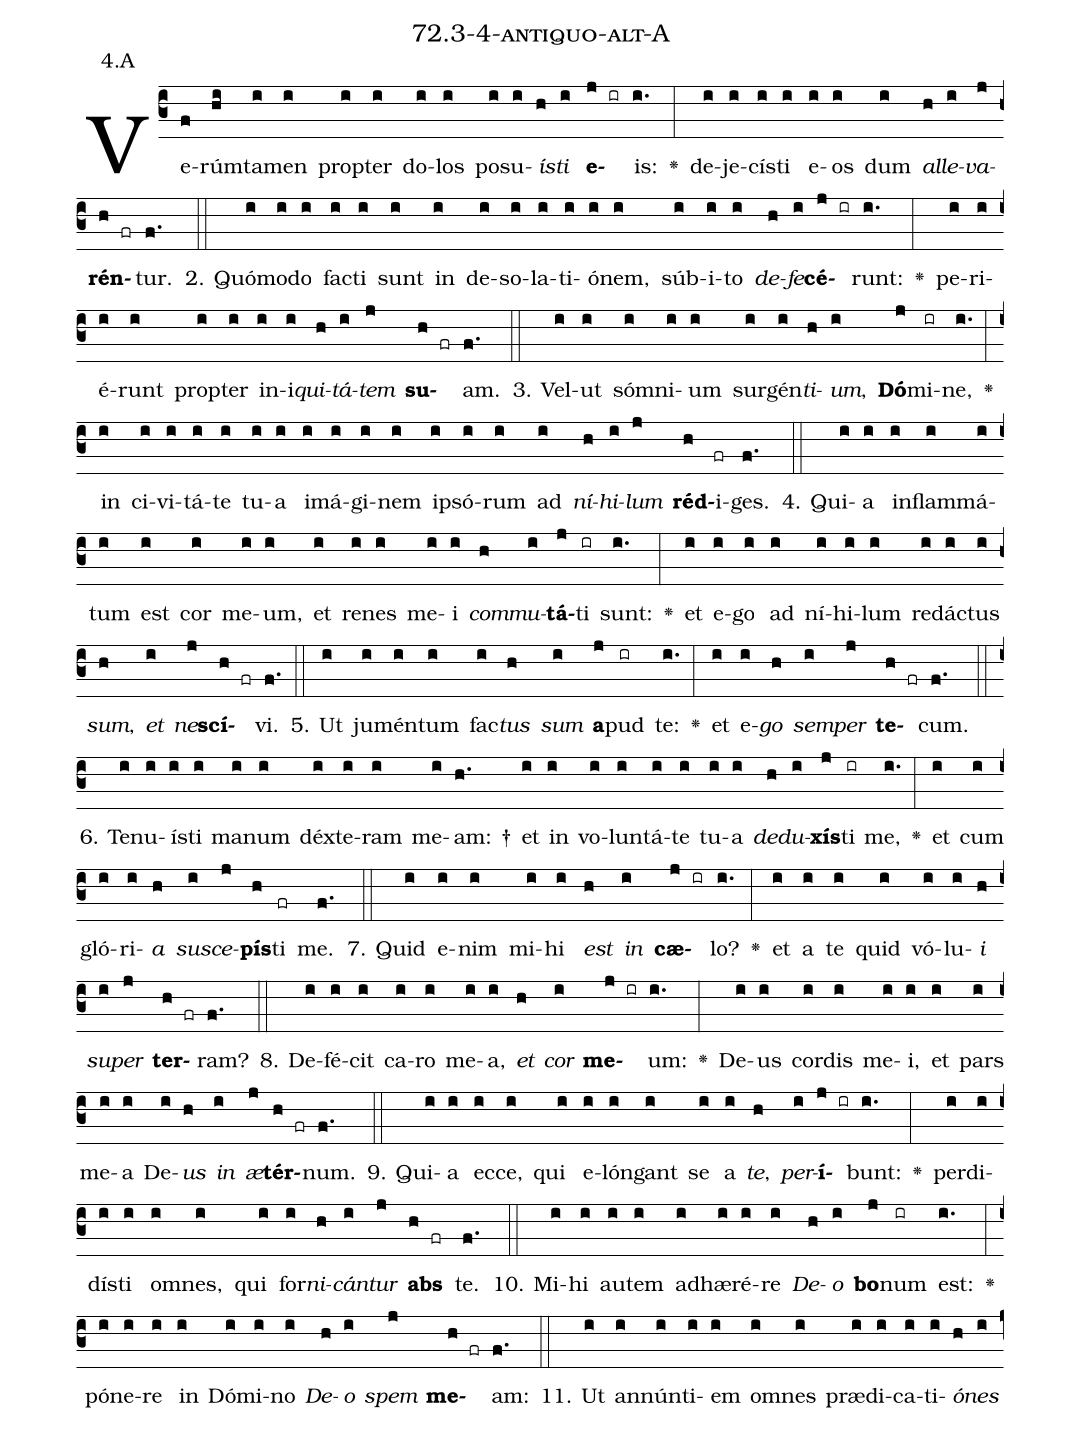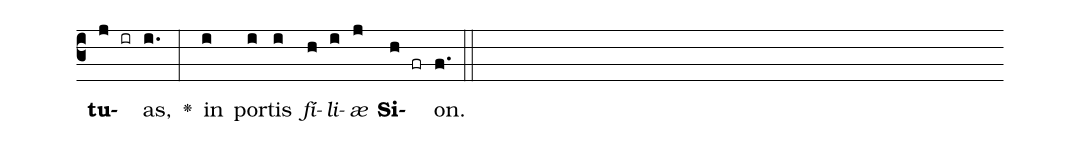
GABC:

name: 72.3-4-antiquo-alt-A;
annotation: 4.A;
%%
(c3)Ve(f)rúm(hi)ta(i)men(i) prop(i)ter(i) do(i)los(i) po(i)su(i)<i>ís</i>(h)<i>ti</i>(i) <b>e</b>(j ir)is:(i.) <v>\greheightstar</v>(:) de(i)je(i)cís(i)ti(i) e(i)os(i) dum(i) <i>al</i>(h)<i>le</i>(i)<i>va</i>(j)<b>rén</b>(h fr)tur.(f.) (::)
2. Quó(i)mo(i)do(i) fac(i)ti(i) sunt(i) in(i) de(i)so(i)la(i)ti(i)ó(i)nem,(i) súb(i)i(i)to(i) <i>de</i>(h)<i>fe</i>(i)<b>cé</b>(j ir)runt:(i.) <v>\greheightstar</v>(:) pe(i)ri(i)é(i)runt(i) prop(i)ter(i) in(i)i(i)<i>qui</i>(h)<i>tá</i>(i)<i>tem</i>(j) <b>su</b>(h fr)am.(f.) (::)
3. Vel(i)ut(i) sóm(i)ni(i)um(i) sur(i)gén(i)<i>ti</i>(h)<i>um</i>,(i) <b>Dó</b>(j)mi(ir)ne,(i.) <v>\greheightstar</v>(:) in(i) ci(i)vi(i)tá(i)te(i) tu(i)a(i) i(i)má(i)gi(i)nem(i) ip(i)só(i)rum(i) ad(i) <i>ní</i>(h)<i>hi</i>(i)<i>lum</i>(j) <b>réd</b>(h)i(fr)ges.(f.) (::)
4. Qui(i)a(i) in(i)flam(i)má(i)tum(i) est(i) cor(i) me(i)um,(i) et(i) re(i)nes(i) me(i)i(i) <i>com</i>(h)<i>mu</i>(i)<b>tá</b>(j)ti(ir) sunt:(i.) <v>\greheightstar</v>(:) et(i) e(i)go(i) ad(i) ní(i)hi(i)lum(i) red(i)ác(i)tus(i) <i>sum</i>,(h) <i>et</i>(i) <i>ne</i>(j)<b>scí</b>(h fr)vi.(f.) (::)
5. Ut(i) ju(i)mén(i)tum(i) fac(i)<i>tus</i>(h) <i>sum</i>(i) <b>a</b>(j)pud(ir) te:(i.) <v>\greheightstar</v>(:) et(i) e(i)<i>go</i>(h) <i>sem</i>(i)<i>per</i>(j) <b>te</b>(h fr)cum.(f.) (::)
6. Te(i)nu(i)ís(i)ti(i) ma(i)num(i) déx(i)te(i)ram(i) me(i)am: †(h.) et(i) in(i) vo(i)lun(i)tá(i)te(i) tu(i)a(i) <i>de</i>(h)<i>du</i>(i)<b>xís</b>(j)ti(ir) me,(i.) <v>\greheightstar</v>(:) et(i) cum(i) gló(i)ri(i)<i>a</i>(h) <i>su</i>(i)<i>sce</i>(j)<b>pís</b>(h)ti(fr) me.(f.) (::)
7. Quid(i) e(i)nim(i) mi(i)hi(i) <i>est</i>(h) <i>in</i>(i) <b>cæ</b>(j ir)lo?(i.) <v>\greheightstar</v>(:) et(i) a(i) te(i) quid(i) vó(i)lu(i)<i>i</i>(h) <i>su</i>(i)<i>per</i>(j) <b>ter</b>(h fr)ram?(f.) (::)
8. De(i)fé(i)cit(i) ca(i)ro(i) me(i)a,(i) <i>et</i>(h) <i>cor</i>(i) <b>me</b>(j ir)um:(i.) <v>\greheightstar</v>(:) De(i)us(i) cor(i)dis(i) me(i)i,(i) et(i) pars(i) me(i)a(i) De(i)<i>us</i>(h) <i>in</i>(i) <i>æ</i>(j)<b>tér</b>(h fr)num.(f.) (::)
9. Qui(i)a(i) ec(i)ce,(i) qui(i) e(i)lón(i)gant(i) se(i) a(i) <i>te</i>,(h) <i>per</i>(i)<b>í</b>(j ir)bunt:(i.) <v>\greheightstar</v>(:) per(i)di(i)dís(i)ti(i) om(i)nes,(i) qui(i) for(i)<i>ni</i>(h)<i>cán</i>(i)<i>tur</i>(j) <b>abs</b>(h fr) te.(f.) (::)
10. Mi(i)hi(i) au(i)tem(i) ad(i)hæ(i)ré(i)re(i) <i>De</i>(h)<i>o</i>(i) <b>bo</b>(j)num(ir) est:(i.) <v>\greheightstar</v>(:) pó(i)ne(i)re(i) in(i) Dó(i)mi(i)no(i) <i>De</i>(h)<i>o</i>(i) <i>spem</i>(j) <b>me</b>(h fr)am:(f.) (::)
11. Ut(i) an(i)nún(i)ti(i)em(i) om(i)nes(i) præ(i)di(i)ca(i)ti(i)<i>ó</i>(h)<i>nes</i>(i) <b>tu</b>(j ir)as,(i.) <v>\greheightstar</v>(:) in(i) por(i)tis(i) <i>fí</i>(h)<i>li</i>(i)<i>æ</i>(j) <b>Si</b>(h fr)on.(f.) (::)
